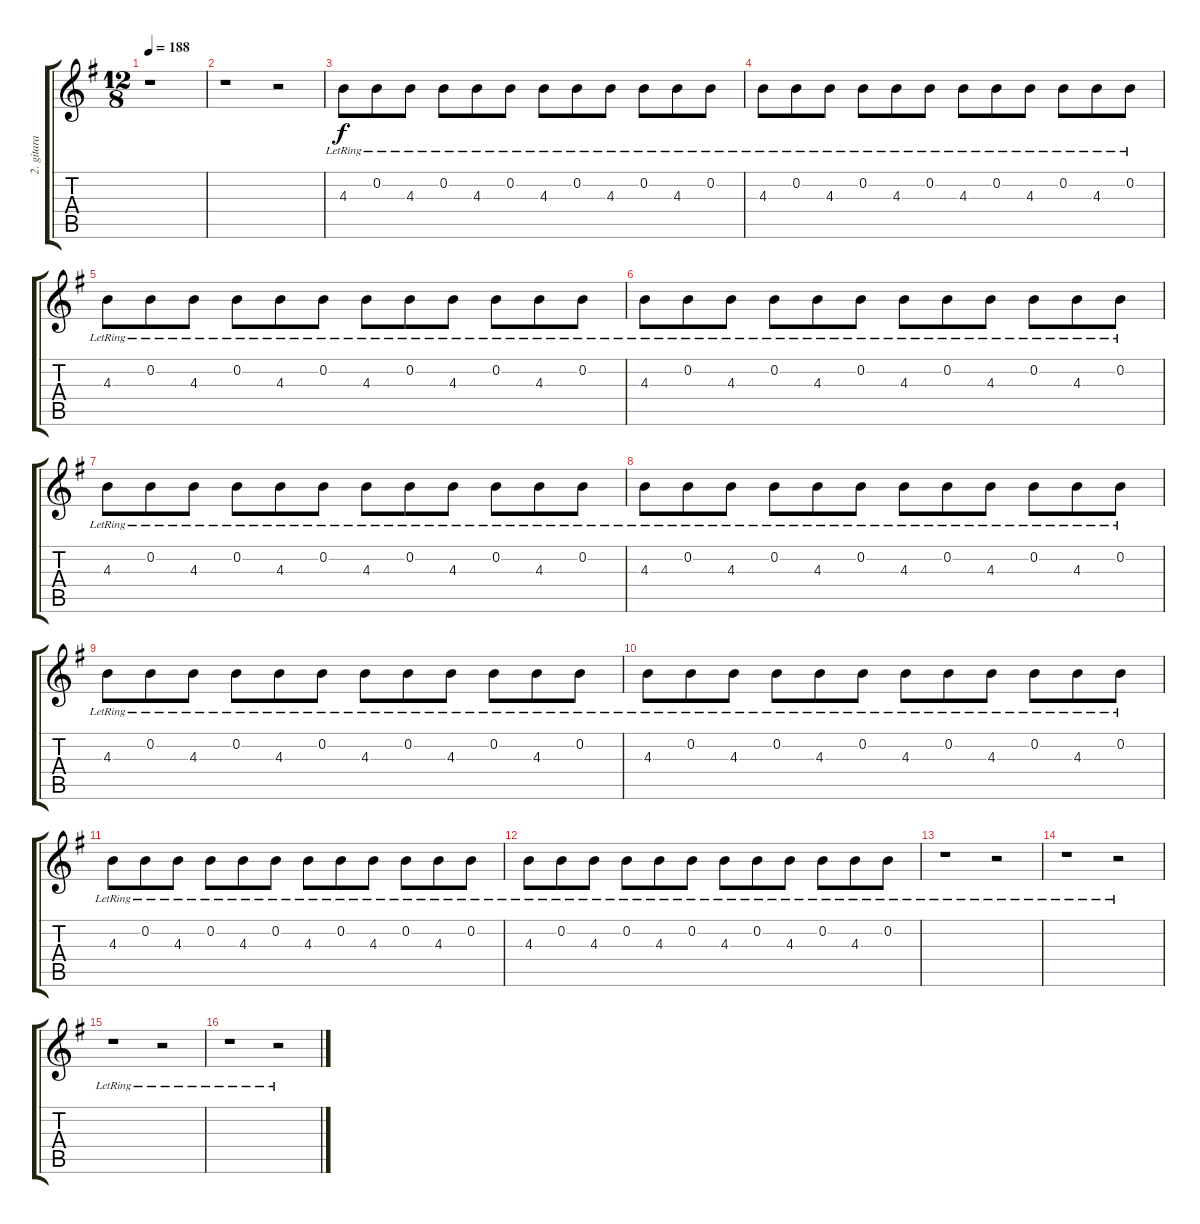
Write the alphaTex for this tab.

\track ("2. gitara (clean)" "2. gitara ") {instrument electricguitarclean}
\staff {score tabs}
\tuning (E4 B3 G3 D3 A2 E2) {hide}
\ts (12 8)
\tempo 188
\clef g2
\ks g
r.1{dy f instrument electricguitarclean} |
r.1 r.2 |
4.3{lr}.8 0.2{lr}.8 4.3{lr}.8 0.2{lr}.8 4.3{lr}.8 0.2{lr}.8 4.3{lr}.8 0.2{lr}.8 4.3{lr}.8 0.2{lr}.8 4.3{lr}.8 0.2{lr}.8 |
4.3{lr}.8 0.2{lr}.8 4.3{lr}.8 0.2{lr}.8 4.3{lr}.8 0.2{lr}.8 4.3{lr}.8 0.2{lr}.8 4.3{lr}.8 0.2{lr}.8 4.3{lr}.8 0.2{lr}.8 |
4.3{lr}.8 0.2{lr}.8 4.3{lr}.8 0.2{lr}.8 4.3{lr}.8 0.2{lr}.8 4.3{lr}.8 0.2{lr}.8 4.3{lr}.8 0.2{lr}.8 4.3{lr}.8 0.2{lr}.8 |
4.3{lr}.8 0.2{lr}.8 4.3{lr}.8 0.2{lr}.8 4.3{lr}.8 0.2{lr}.8 4.3{lr}.8 0.2{lr}.8 4.3{lr}.8 0.2{lr}.8 4.3{lr}.8 0.2{lr}.8 |
4.3{lr}.8 0.2{lr}.8 4.3{lr}.8 0.2{lr}.8 4.3{lr}.8 0.2{lr}.8 4.3{lr}.8 0.2{lr}.8 4.3{lr}.8 0.2{lr}.8 4.3{lr}.8 0.2{lr}.8 |
4.3{lr}.8 0.2{lr}.8 4.3{lr}.8 0.2{lr}.8 4.3{lr}.8 0.2{lr}.8 4.3{lr}.8 0.2{lr}.8 4.3{lr}.8 0.2{lr}.8 4.3{lr}.8 0.2{lr}.8 |
4.3{lr}.8 0.2{lr}.8 4.3{lr}.8 0.2{lr}.8 4.3{lr}.8 0.2{lr}.8 4.3{lr}.8 0.2{lr}.8 4.3{lr}.8 0.2{lr}.8 4.3{lr}.8 0.2{lr}.8 |
4.3{lr}.8 0.2{lr}.8 4.3{lr}.8 0.2{lr}.8 4.3{lr}.8 0.2{lr}.8 4.3{lr}.8 0.2{lr}.8 4.3{lr}.8 0.2{lr}.8 4.3{lr}.8 0.2{lr}.8 |
4.3{lr}.8 0.2{lr}.8 4.3{lr}.8 0.2{lr}.8 4.3{lr}.8 0.2{lr}.8 4.3{lr}.8 0.2{lr}.8 4.3{lr}.8 0.2{lr}.8 4.3{lr}.8 0.2{lr}.8 |
4.3{lr}.8 0.2{lr}.8 4.3{lr}.8 0.2{lr}.8 4.3{lr}.8 0.2{lr}.8 4.3{lr}.8 0.2{lr}.8 4.3{lr}.8 0.2{lr}.8 4.3{lr}.8 0.2{lr}.8 |
r.1 r.2 |
r.1 r.2 |
r.1 r.2 |
r.1 r.2
